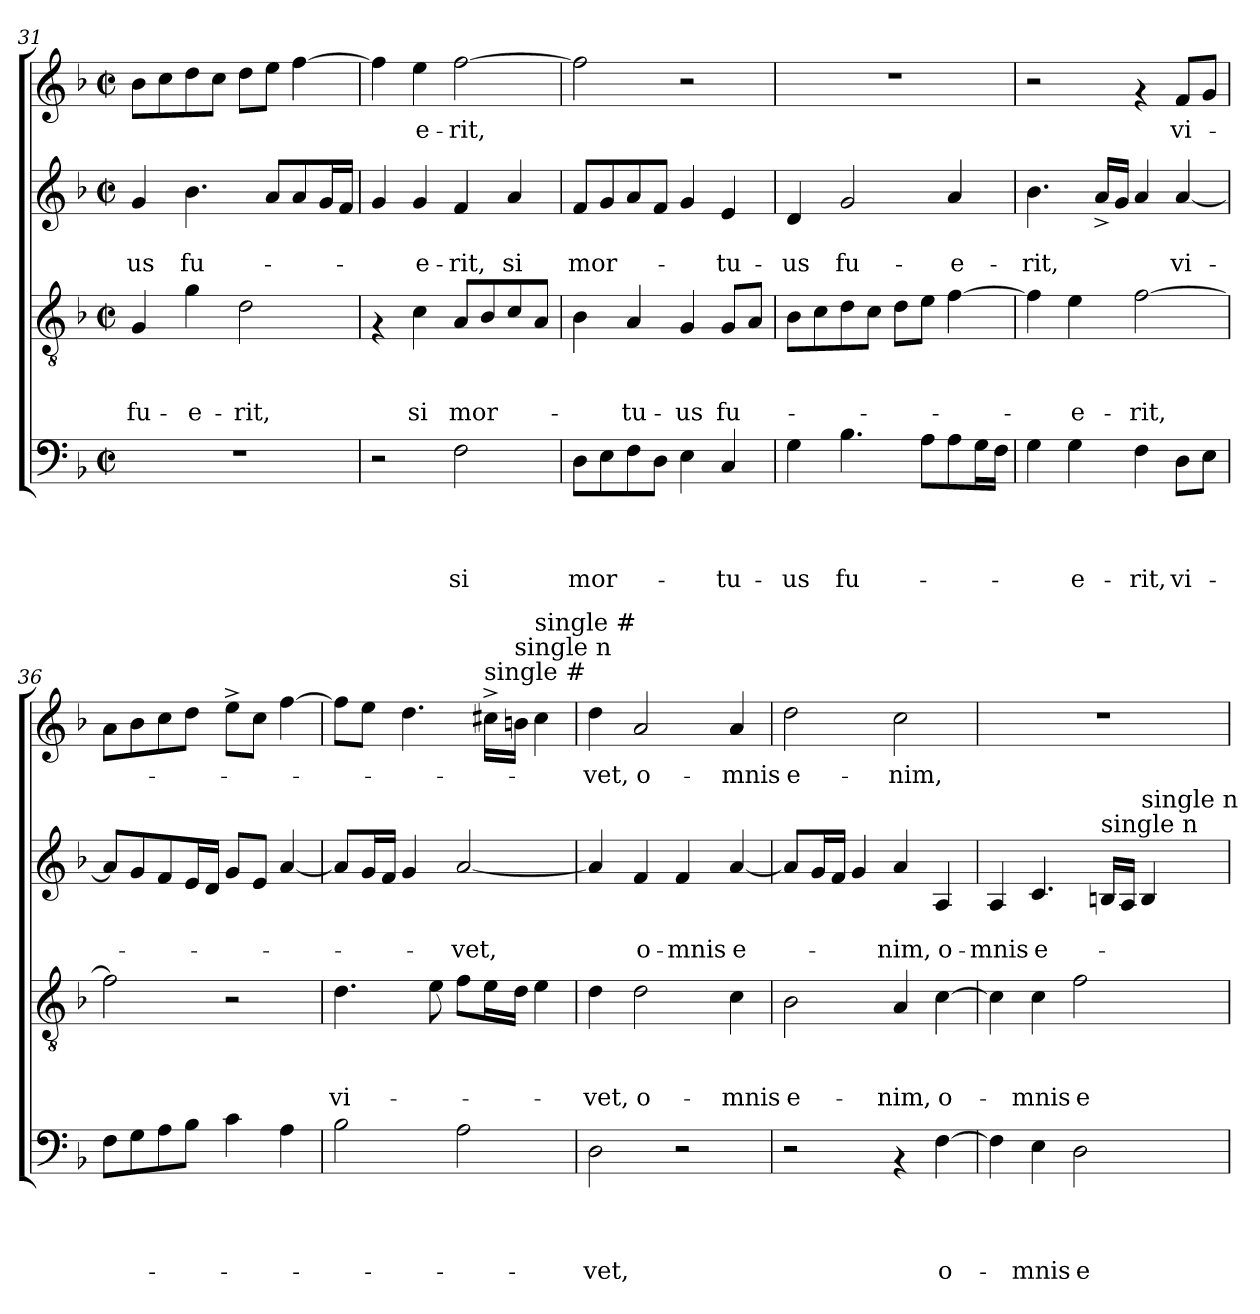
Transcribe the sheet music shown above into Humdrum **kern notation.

**kern	**text	**text	**text	**text	**kern	**text	**text	**text	**kern	**text	**text	**kern	**text
*part4	*part4	*part4	*part4	*part4	*part3	*part3	*part3	*part3	*part2	*part2	*part2	*part1	*part1
*staff4	*staff4	*staff4	*staff4	*staff4	*staff3	*staff3	*staff3	*staff3	*staff2	*staff2	*staff2	*staff1	*staff1
!!LO:LB:g=z
*clefF4	*	*	*	*	*clefGv2	*	*	*	*clefG2	*	*	*clefG2	*
*k[b-]	*	*	*	*	*k[b-]	*	*	*	*k[b-]	*	*	*k[b-]	*
*F:	*	*	*	*	*F:	*	*	*	*F:	*	*	*F:	*
*M2/2	*	*	*	*	*M2/2	*	*	*	*M2/2	*	*	*M2/2	*
*met(c|)	*	*	*	*	*met(c|)	*	*	*	*met(c|)	*	*	*met(c|)	*
=31	=31	=31	=31	=31	=31	=31	=31	=31	=31	=31	=31	=31	=31
!	!	!	!	!	!	!	!	!LO:LY:b	!	!	!LO:LY:b	!	!
1r	.	.	.	.	4G/	.	.	fu-	4g/	.	-us	8b-\L	.
.	.	.	.	.	.	.	.	.	.	.	.	8cc\	.
!	!	!	!	!	!	!	!	!LO:LY:b	!	!	!LO:LY:b	!	!
.	.	.	.	.	4g\	.	.	-e-	4.b-\	.	fu-	8dd\	.
.	.	.	.	.	.	.	.	.	.	.	.	8cc\J	.
!	!	!	!	!	!	!	!	!LO:LY:b	!	!	!	!	!
.	.	.	.	.	2d\	.	.	-rit,	.	.	.	8dd\L	.
.	.	.	.	.	.	.	.	.	8a/L	.	.	8ee\J	.
.	.	.	.	.	.	.	.	.	8a/	.	.	[>4ff\	.
.	.	.	.	.	.	.	.	.	16g/L	.	.	.	.
.	.	.	.	.	.	.	.	.	16f/JJ	.	.	.	.
=32	=32	=32	=32	=32	=32	=32	=32	=32	=32	=32	=32	=32	=32
2r	.	.	.	.	4rF	.	.	.	4g/	.	.	4ff\]	.
!	!	!	!	!	!	!	!	!LO:LY:b	!	!	!LO:LY:b	!	!LO:LY:b
.	.	.	.	.	4c\	.	.	si	4g/	.	-e-	4ee\	-e-
!	!	!	!	!LO:LY:b	!	!	!	!LO:LY:b	!	!	!LO:LY:b	!	!LO:LY:b
2F\	.	.	.	si	8A/L	.	.	mor-	4f/	.	-rit,	[>2ff\	-rit,
.	.	.	.	.	8B-/	.	.	.	.	.	.	.	.
!	!	!	!	!	!	!	!	!	!	!	!LO:LY:b	!	!
.	.	.	.	.	8c/	.	.	.	4a/	.	si	.	.
.	.	.	.	.	8A/J	.	.	.	.	.	.	.	.
=33	=33	=33	=33	=33	=33	=33	=33	=33	=33	=33	=33	=33	=33
!	!	!	!	!LO:LY:b	!	!	!	!	!	!	!LO:LY:b	!	!
8D\L	.	.	.	mor-	4B-\	.	.	.	8f/L	.	mor-	2ff\]	.
8E\	.	.	.	.	.	.	.	.	8g/	.	.	.	.
!	!	!	!	!	!	!	!	!LO:LY:b	!	!	!	!	!
8F\	.	.	.	.	4A/	.	.	-tu-	8a/	.	.	.	.
8D\J	.	.	.	.	.	.	.	.	8f/J	.	.	.	.
!	!	!	!	!	!	!	!	!LO:LY:b	!	!	!	!	!
4E\	.	.	.	.	4G/	.	.	-us	4g/	.	.	2r	.
!	!	!	!	!LO:LY:b	!	!	!	!LO:LY:b	!	!	!LO:LY:b	!	!
4C/	.	.	.	-tu-	8G/L	.	.	fu-	4e/	.	-tu-	.	.
.	.	.	.	.	8A/J	.	.	.	.	.	.	.	.
=34	=34	=34	=34	=34	=34	=34	=34	=34	=34	=34	=34	=34	=34
!	!	!	!	!LO:LY:b	!	!	!	!	!	!	!LO:LY:b	!	!
4G\	.	.	.	-us	8B-\L	.	.	.	4d/	.	-us	1r	.
.	.	.	.	.	8c\	.	.	.	.	.	.	.	.
!	!	!	!	!LO:LY:b	!	!	!	!	!	!	!LO:LY:b	!	!
4.B-\	.	.	.	fu-	8d\	.	.	.	2g/	.	fu-	.	.
.	.	.	.	.	8c\J	.	.	.	.	.	.	.	.
.	.	.	.	.	8d\L	.	.	.	.	.	.	.	.
8A\L	.	.	.	.	8e\J	.	.	.	.	.	.	.	.
!	!	!	!	!	!	!	!	!	!	!	!LO:LY:b	!	!
8A\	.	.	.	.	[>4f\	.	.	.	4a/	.	-e-	.	.
16G\L	.	.	.	.	.	.	.	.	.	.	.	.	.
16F\JJ	.	.	.	.	.	.	.	.	.	.	.	.	.
=35	=35	=35	=35	=35	=35	=35	=35	=35	=35	=35	=35	=35	=35
!	!	!	!	!	!	!	!	!	!	!	!LO:LY:b	!	!
4G\	.	.	.	.	4f\]	.	.	.	4.b-\	.	-rit,	2r	.
!	!	!	!	!LO:LY:b	!	!	!	!LO:LY:b	!	!	!	!	!
4G\	.	.	.	-e-	4e\	.	.	-e-	.	.	.	.	.
.	.	.	.	.	.	.	.	.	16a^</LL	.	.	.	.
.	.	.	.	.	.	.	.	.	16g/JJ	.	.	.	.
!	!	!	!	!LO:LY:b	!	!	!	!LO:LY:b	!	!	!	!	!
4F\	.	.	.	-rit,	[>2f\	.	.	-rit,	4a/	.	.	4rf	.
!	!	!	!	!LO:LY:b	!	!	!	!	!	!	!LO:LY:b	!	!LO:LY:b
8D\L	.	.	.	vi-	.	.	.	.	[<4a/	.	vi-	8f/L	vi-
8E\J	.	.	.	.	.	.	.	.	.	.	.	8g/J	.
=36	=36	=36	=36	=36	=36	=36	=36	=36	=36	=36	=36	=36	=36
8F\L	.	.	.	.	2f\]	.	.	.	8a/L]	.	.	8a\L	.
8G\	.	.	.	.	.	.	.	.	8g/	.	.	8b-\	.
8A\	.	.	.	.	.	.	.	.	8f/	.	.	8cc\	.
8B-\J	.	.	.	.	.	.	.	.	16e/L	.	.	8dd\J	.
.	.	.	.	.	.	.	.	.	16d/JJ	.	.	.	.
4c\	.	.	.	.	2r	.	.	.	8g/L	.	.	8ee^>\L	.
.	.	.	.	.	.	.	.	.	8e/J	.	.	8cc\J	.
4A\	.	.	.	.	.	.	.	.	[>4a/	.	.	[>4ff\	.
!!LO:PB:g=z
=37	=37	=37	=37	=37	=37	=37	=37	=37	=37	=37	=37	=37	=37
!	!	!	!	!	!	!	!	!LO:LY:b	!	!	!	!	!
2B-\	.	.	.	.	4.d\	.	.	vi-	8a/L]	.	.	8ff\L]	.
.	.	.	.	.	.	.	.	.	16g/L	.	.	8ee\J	.
.	.	.	.	.	.	.	.	.	16f/JJ	.	.	.	.
.	.	.	.	.	.	.	.	.	4g/	.	.	4.dd\	.
.	.	.	.	.	8e\	.	.	.	.	.	.	.	.
!	!	!	!	!	!	!	!	!	!	!	!LO:LY:b	!	!
2A\	.	.	.	.	8f\L	.	.	.	[<2a/	.	-vet,	.	.
!	!	!	!	!	!	!	!	!	!	!	!	!LO:TX:a:t=single #	!
.	.	.	.	.	16e\L	.	.	.	.	.	.	16cc#^>\LL	.
!	!	!	!	!	!	!	!	!	!	!	!	!LO:TX:a:t=single n	!
.	.	.	.	.	16d\JJ	.	.	.	.	.	.	16b\JJ	.
!	!	!	!	!	!	!	!	!	!	!	!	!LO:TX:a:t=single #	!
.	.	.	.	.	4e\	.	.	.	.	.	.	4cc#\	.
=38	=38	=38	=38	=38	=38	=38	=38	=38	=38	=38	=38	=38	=38
!	!	!	!	!LO:LY:b	!	!	!	!LO:LY:b	!	!	!	!	!LO:LY:b
2D\	.	.	.	-vet,	4d\	.	.	-vet,	4a/]	.	.	4dd\	-vet,
!	!	!	!	!	!	!	!	!LO:LY:b	!	!	!LO:LY:b	!	!LO:LY:b
.	.	.	.	.	2d\	.	.	o-	4f/	.	o-	2a/	o-
!	!	!	!	!	!	!	!	!	!	!	!LO:LY:b	!	!
2r	.	.	.	.	.	.	.	.	4f/	.	-mnis	.	.
!	!	!	!	!	!	!	!	!LO:LY:b	!	!	!LO:LY:b	!	!LO:LY:b
.	.	.	.	.	4c\	.	.	-mnis	[<4a/	.	e-	4a/	-mnis
=39	=39	=39	=39	=39	=39	=39	=39	=39	=39	=39	=39	=39	=39
!	!	!	!	!	!	!	!	!LO:LY:b	!	!	!	!	!LO:LY:b
2r	.	.	.	.	2B-\	.	.	e-	8a/L]	.	.	2dd\	e-
.	.	.	.	.	.	.	.	.	16g/L	.	.	.	.
.	.	.	.	.	.	.	.	.	16f/JJ	.	.	.	.
.	.	.	.	.	.	.	.	.	4g/	.	.	.	.
!	!	!	!	!	!	!	!	!LO:LY:b	!	!	!LO:LY:b	!	!LO:LY:b
4rAA	.	.	.	.	4A/	.	.	-nim,	4a/	.	-nim,	2cc\	-nim,
!	!	!	!	!LO:LY:b	!	!	!	!LO:LY:b	!	!	!LO:LY:b	!	!
[>4F\	.	.	.	o-	[>4c\	.	.	o-	4A/	.	o-	.	.
=40	=40	=40	=40	=40	=40	=40	=40	=40	=40	=40	=40	=40	=40
!	!	!	!	!	!	!	!	!	!	!	!LO:LY:b	!	!
4F\]	.	.	.	.	4c\]	.	.	.	4A/	.	-mnis	1r	.
!	!	!	!	!LO:LY:b	!	!	!	!LO:LY:b	!	!	!LO:LY:b	!	!
4E\	.	.	.	-mnis	4c\	.	.	-mnis	4.c/	.	e-	.	.
!	!	!	!	!LO:LY:b	!	!	!	!LO:LY:b	!	!	!	!	!
2D\	.	.	.	e-	2f\	.	.	e-	.	.	.	.	.
!	!	!	!	!	!	!	!	!	!LO:TX:a:t=single n	!	!	!	!
.	.	.	.	.	.	.	.	.	16B/LL	.	.	.	.
.	.	.	.	.	.	.	.	.	16A/JJ	.	.	.	.
!	!	!	!	!	!	!	!	!	!LO:TX:a:t=single n	!	!	!	!
.	.	.	.	.	.	.	.	.	4B/	.	.	.	.
=	=	=	=	=	=	=	=	=	=	=	=	=	=
*-	*-	*-	*-	*-	*-	*-	*-	*-	*-	*-	*-	*-	*-
